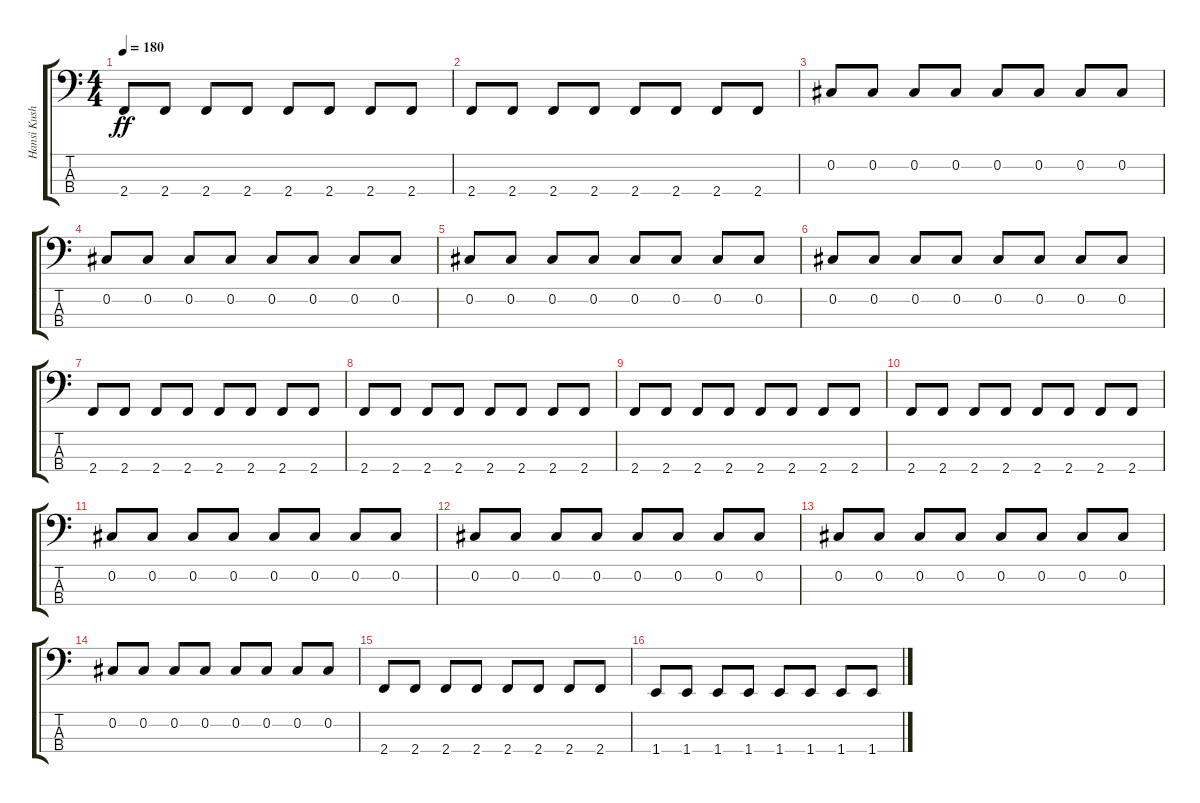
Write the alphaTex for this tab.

\track ("Hansi Kush" "Hansi Kush") {instrument electricbassfinger}
\staff {score tabs}
\tuning (Gb2 Db2 Ab1 Eb1) {hide}
\ts (4 4)
\tempo 180
\clef f4
\ks c
2.4.8{dy ff} 2.4.8 2.4.8 2.4.8 2.4.8 2.4.8 2.4.8 2.4.8 |
2.4.8 2.4.8 2.4.8 2.4.8 2.4.8 2.4.8 2.4.8 2.4.8 |
0.2.8 0.2.8 0.2.8 0.2.8 0.2.8 0.2.8 0.2.8 0.2.8 |
0.2.8 0.2.8 0.2.8 0.2.8 0.2.8 0.2.8 0.2.8 0.2.8 |
0.2.8 0.2.8 0.2.8 0.2.8 0.2.8 0.2.8 0.2.8 0.2.8 |
0.2.8 0.2.8 0.2.8 0.2.8 0.2.8 0.2.8 0.2.8 0.2.8 |
2.4.8 2.4.8 2.4.8 2.4.8 2.4.8 2.4.8 2.4.8 2.4.8 |
2.4.8 2.4.8 2.4.8 2.4.8 2.4.8 2.4.8 2.4.8 2.4.8 |
2.4.8 2.4.8 2.4.8 2.4.8 2.4.8 2.4.8 2.4.8 2.4.8 |
2.4.8 2.4.8 2.4.8 2.4.8 2.4.8 2.4.8 2.4.8 2.4.8 |
0.2.8 0.2.8 0.2.8 0.2.8 0.2.8 0.2.8 0.2.8 0.2.8 |
0.2.8 0.2.8 0.2.8 0.2.8 0.2.8 0.2.8 0.2.8 0.2.8 |
0.2.8 0.2.8 0.2.8 0.2.8 0.2.8 0.2.8 0.2.8 0.2.8 |
0.2.8 0.2.8 0.2.8 0.2.8 0.2.8 0.2.8 0.2.8 0.2.8 |
2.4.8 2.4.8 2.4.8 2.4.8 2.4.8 2.4.8 2.4.8 2.4.8 |
1.4.8 1.4.8 1.4.8 1.4.8 1.4.8 1.4.8 1.4.8 1.4.8
